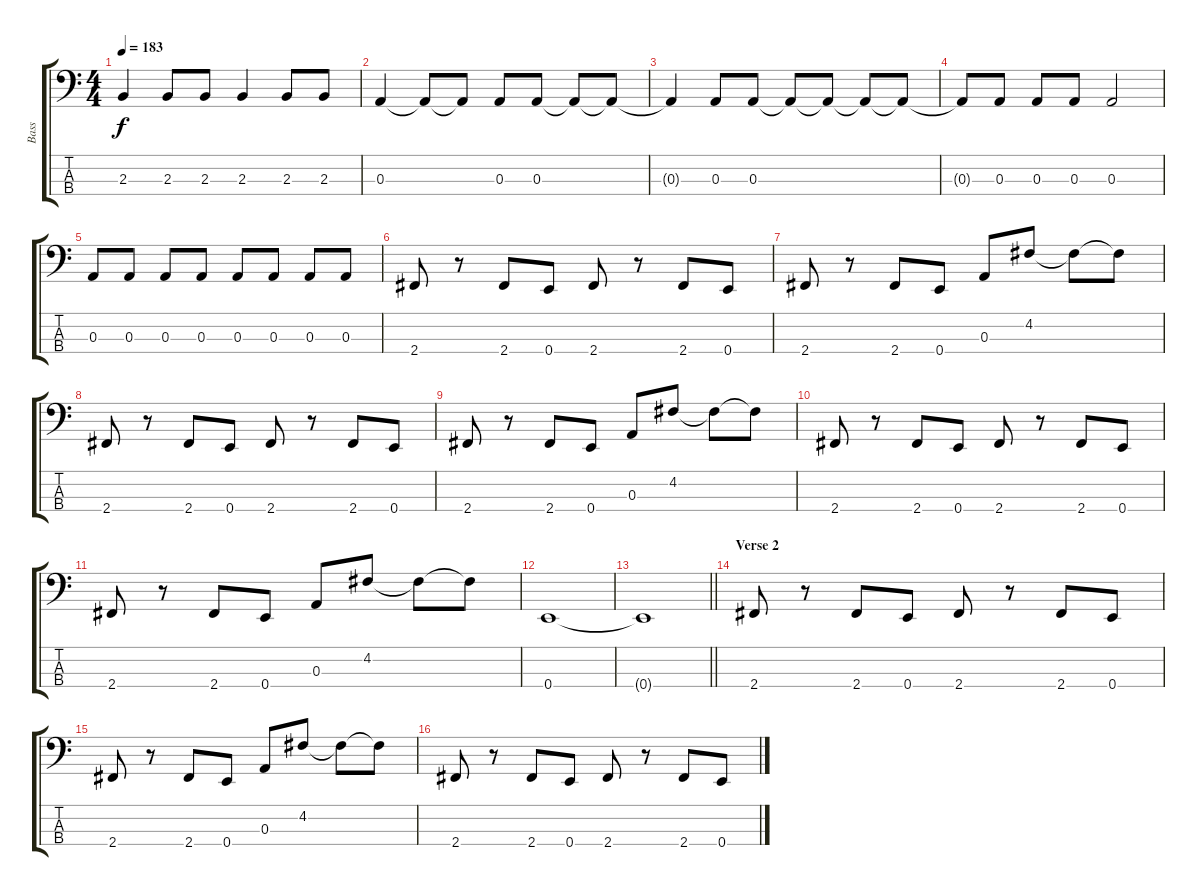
\track ("Bass" "Bass") {instrument electricbassfinger}
\staff {score tabs}
\tuning (G2 D2 A1 E1) {hide}
\ts (4 4)
\tempo 183
\clef f4
\ks c
2.3.4{dy f} 2.3.8 2.3.8 2.3.4 2.3.8 2.3.8 |
0.3.4 0.3{t}.8 0.3{t}.8 0.3.8 0.3.8 0.3{t}.8 0.3{t}.8 |
0.3{t}.4 0.3.8 0.3.8 0.3{t}.8 0.3{t}.8 0.3{t}.8 0.3{t}.8 |
0.3{t}.8 0.3.8 0.3.8 0.3.8 0.3.2 |
0.3.8 0.3.8 0.3.8 0.3.8 0.3.8 0.3.8 0.3.8 0.3.8 |
2.4.8 r.8 2.4.8 0.4.8 2.4.8 r.8 2.4.8 0.4.8 |
2.4.8 r.8 2.4.8 0.4.8 0.3.8 4.2.8 4.2{t}.8 4.2{t}.8 |
2.4.8 r.8 2.4.8 0.4.8 2.4.8 r.8 2.4.8 0.4.8 |
2.4.8 r.8 2.4.8 0.4.8 0.3.8 4.2.8 4.2{t}.8 4.2{t}.8 |
2.4.8 r.8 2.4.8 0.4.8 2.4.8 r.8 2.4.8 0.4.8 |
2.4.8 r.8 2.4.8 0.4.8 0.3.8 4.2.8 4.2{t}.8 4.2{t}.8 |
0.4.1 |
\barLineRight lightlight
0.4{t}.1 |
\section ("" "Verse 2")
2.4.8 r.8 2.4.8 0.4.8 2.4.8 r.8 2.4.8 0.4.8 |
2.4.8 r.8 2.4.8 0.4.8 0.3.8 4.2.8 4.2{t}.8 4.2{t}.8 |
2.4.8 r.8 2.4.8 0.4.8 2.4.8 r.8 2.4.8 0.4.8
